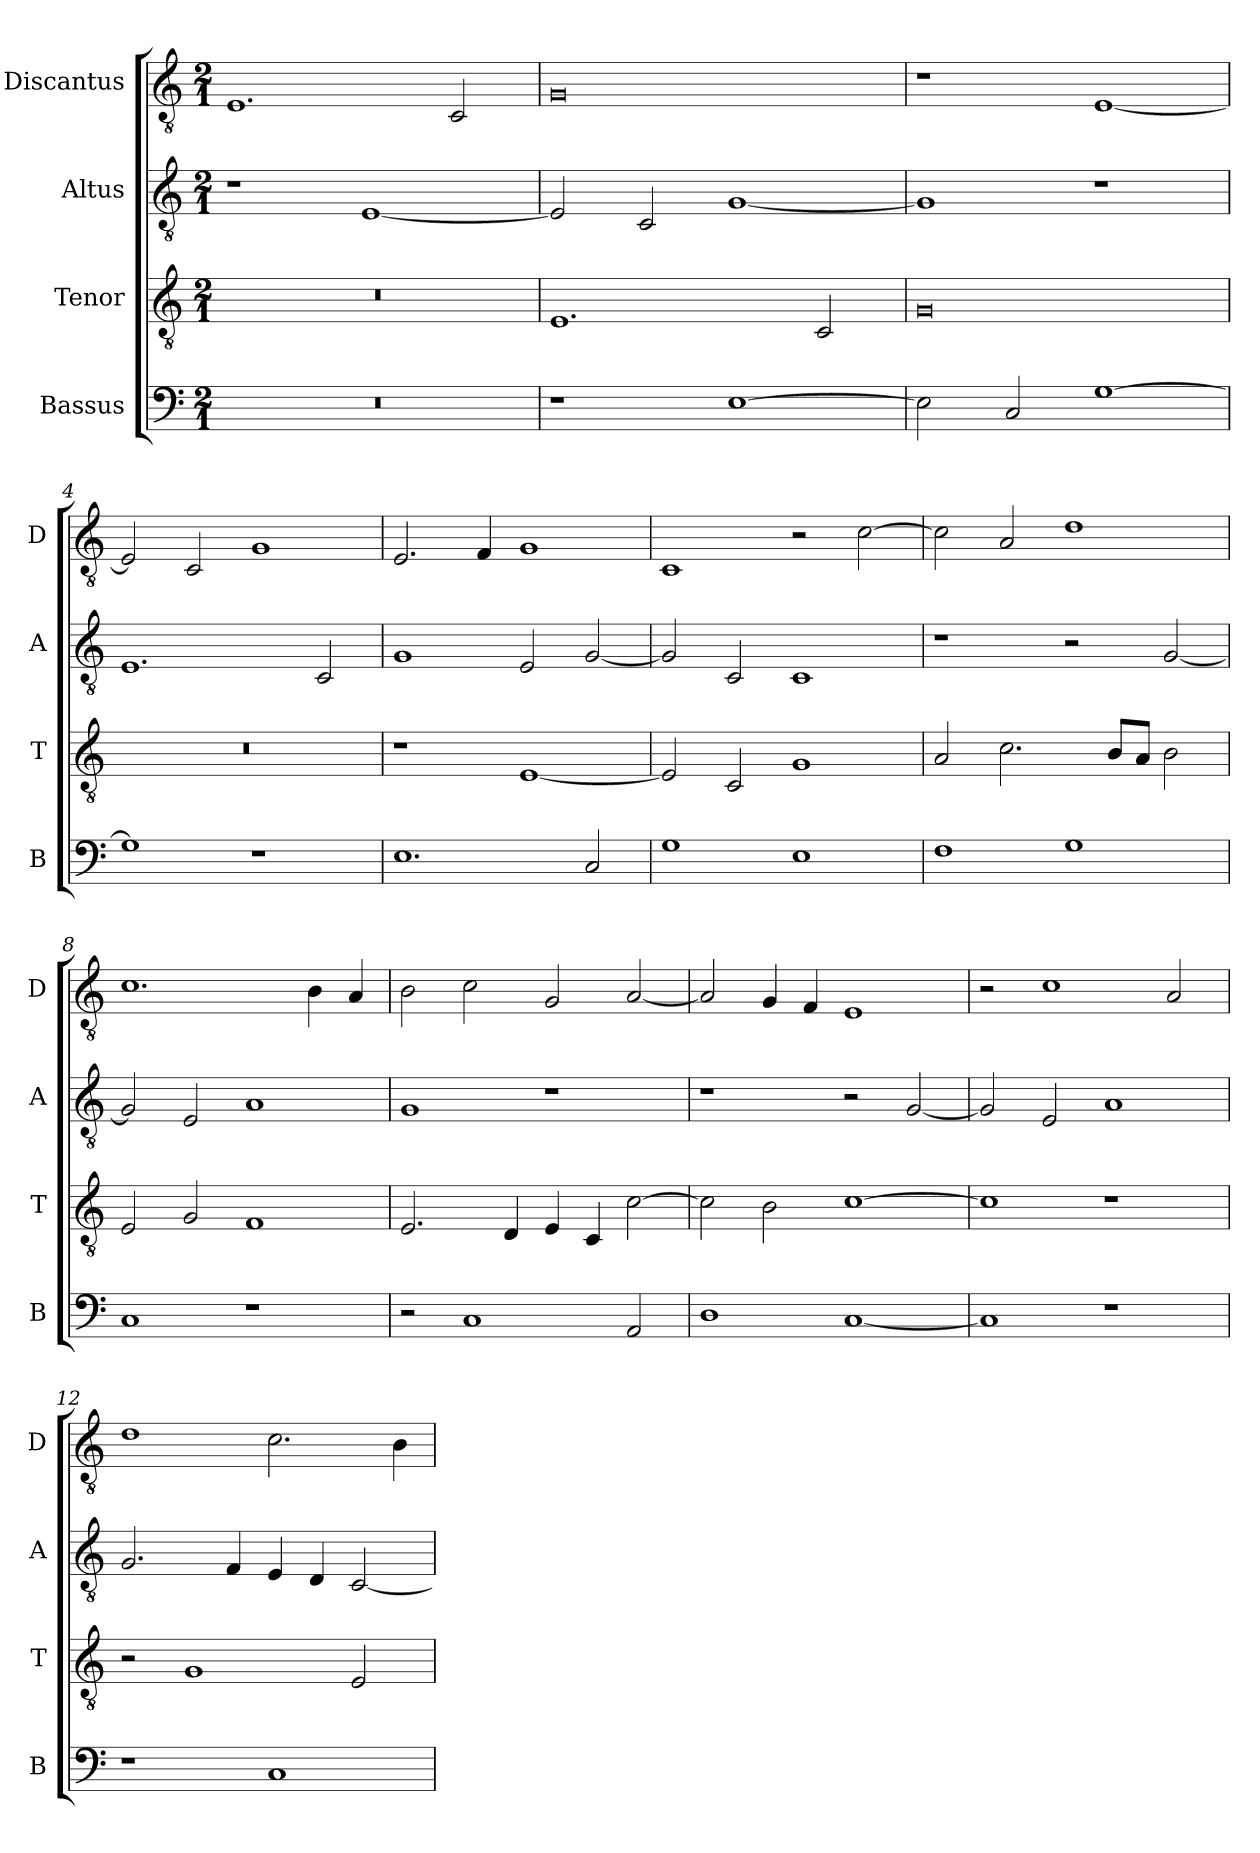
**kern	**kern	**kern	**kern
*part4	*part3	*part2	*part1
*staff4	*staff3	*staff2	*staff1
*I"Bassus	*I"Tenor	*I"Altus	*I"Discantus
*I'B	*I'T	*I'A	*I'D
*clefF4	*clefGv2	*clefGv2	*clefGv2
*k[]	*k[]	*k[]	*k[]
*M2/1	*M2/1	*M2/1	*M2/1
=1	=1	=1	=1
0r	0r	1r	1.E
.	.	[1E	.
.	.	.	2C/
=2	=2	=2	=2
1r	1.E	2E/]	0G
.	.	2C/	.
[1E	.	[1G	.
.	2C/	.	.
=3	=3	=3	=3
2E\]	0G	1G]	1r
2C/	.	.	.
[1G	.	1r	[1E
=4	=4	=4	=4
1G]	0r	1.E	2E/]
.	.	.	2C/
1r	.	.	1G
.	.	2C/	.
=5	=5	=5	=5
1.E	1r	1G	2.E/
.	.	.	4F/
.	[1E	2E/	1G
2C/	.	[2G/	.
=6	=6	=6	=6
1G	2E/]	2G/]	1C
.	2C/	2C/	.
1E	1G	1C	2r
.	.	.	[2c\
=7	=7	=7	=7
1F	2A/	1r	2c\]
.	2.c\	.	2A/
1G	.	2r	1d
.	8B/L	.	.
.	8A/J	.	.
.	2B\	[2G/	.
=8	=8	=8	=8
1C	2E/	2G/]	1.c
.	2G/	2E/	.
1r	1F	1A	.
.	.	.	4B\
.	.	.	4A/
=9	=9	=9	=9
2r	2.E/	1G	2B\
1C	.	.	2c\
.	4D/	.	.
.	4E/	1r	2G/
.	4C/	.	.
2AA/	[2c\	.	[2A/
=10	=10	=10	=10
1D	2c\]	1r	2A/]
.	2B\	.	4G/
.	.	.	4F/
[1C	[1c	2r	1E
.	.	[2G/	.
=11	=11	=11	=11
1C]	1c]	2G/]	2r
.	.	2E/	1c
1r	1r	1A	.
.	.	.	2A/
=12	=12	=12	=12
1r	2r	2.G/	1d
.	1G	.	.
.	.	4F/	.
1C	.	4E/	2.c\
.	.	4D/	.
.	2E/	[2C/	.
.	.	.	4B\
=	=	=	=
*-	*-	*-	*-
